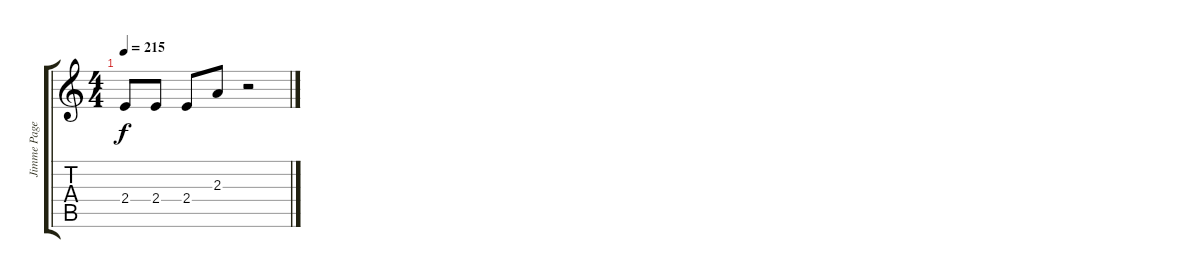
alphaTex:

\track ("Jimme Page II" "Jimme Page") {instrument distortionguitar}
\staff {score tabs}
\tuning (E4 B3 G3 D3 A2 E2) {hide}
\ts (4 4)
\tempo 215
\clef g2
\ks c
2.4.8{dy f} 2.4.8 2.4.8 2.3.8 r.2
